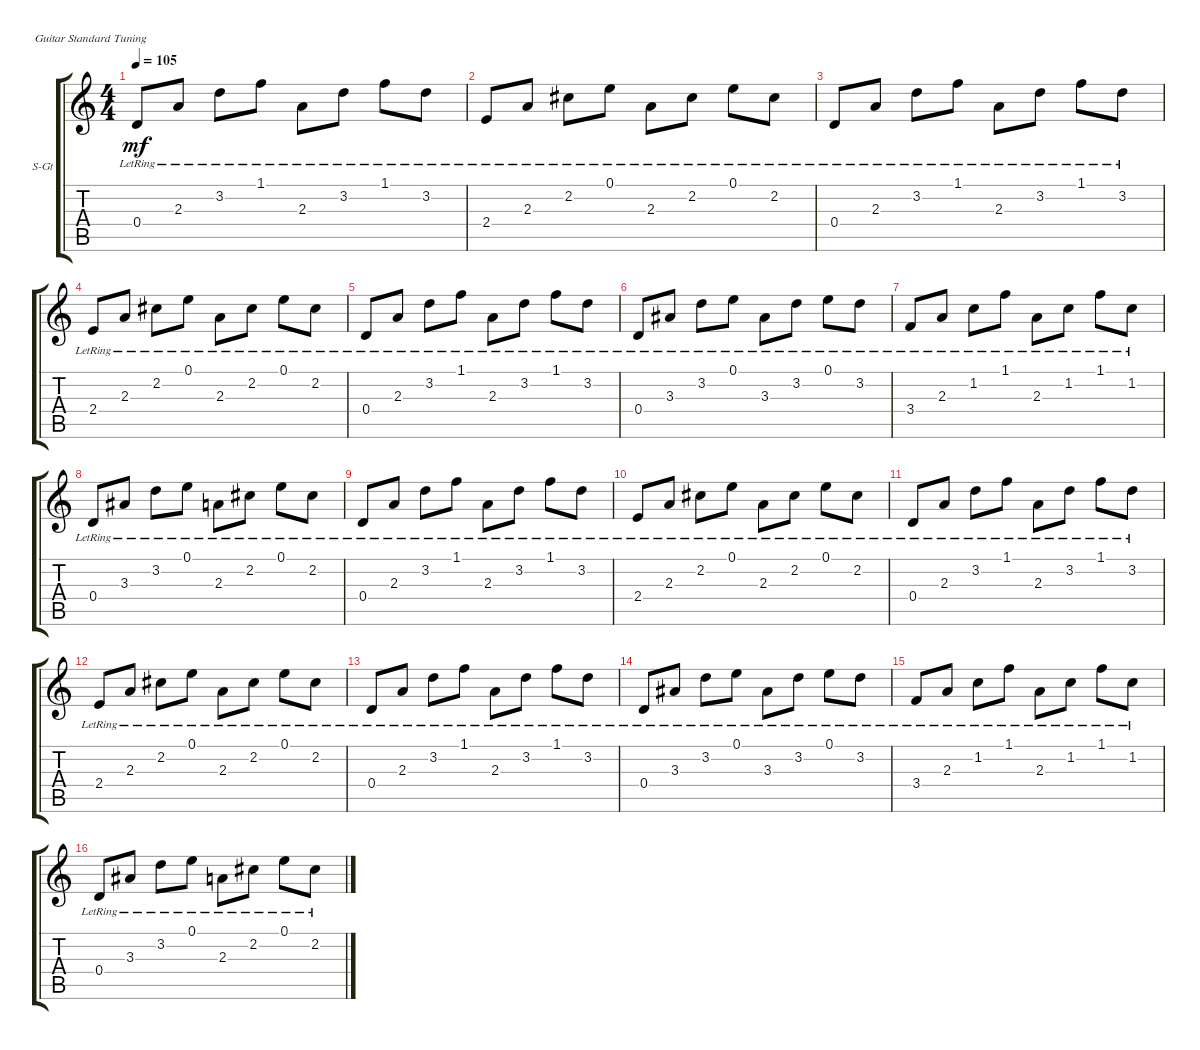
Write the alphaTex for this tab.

\bracketExtendMode groupsimilarinstruments
\firstSystemTrackNameOrientation horizontal
\otherSystemsTrackNameOrientation horizontal
\track ("Александр Васильев (левый канал)" "S-Gt") {instrument acousticguitarsteel}
\staff {score tabs}
\tuning (E4 B3 G3 D3 A2 E2)
\ts (4 4)
\tempo 105
\clef g2
\ks c
0.4{lr}.8{dy mf} 2.3{lr}.8 3.2{lr}.8 1.1{lr}.8 2.3{lr}.8 3.2{lr}.8 1.1{lr}.8 3.2{lr}.8 |
2.4{lr}.8 2.3{lr}.8 2.2{lr}.8 0.1{lr}.8 2.3{lr}.8 2.2{lr}.8 0.1{lr}.8 2.2{lr}.8 |
0.4{lr}.8 2.3{lr}.8 3.2{lr}.8 1.1{lr}.8 2.3{lr}.8 3.2{lr}.8 1.1{lr}.8 3.2{lr}.8 |
2.4{lr}.8 2.3{lr}.8 2.2{lr}.8 0.1{lr}.8 2.3{lr}.8 2.2{lr}.8 0.1{lr}.8 2.2{lr}.8 |
0.4{lr}.8 2.3{lr}.8 3.2{lr}.8 1.1{lr}.8 2.3{lr}.8 3.2{lr}.8 1.1{lr}.8 3.2{lr}.8 |
0.4{lr}.8 3.3{lr}.8 3.2{lr}.8 0.1{lr}.8 3.3{lr}.8 3.2{lr}.8 0.1{lr}.8 3.2{lr}.8 |
3.4{lr}.8 2.3{lr}.8 1.2{lr}.8 1.1{lr}.8 2.3{lr}.8 1.2{lr}.8 1.1{lr}.8 1.2{lr}.8 |
0.4{lr}.8 3.3{lr}.8 3.2{lr}.8 0.1{lr}.8 2.3{lr}.8 2.2{lr}.8 0.1{lr}.8 2.2{lr}.8 |
0.4{lr}.8 2.3{lr}.8 3.2{lr}.8 1.1{lr}.8 2.3{lr}.8 3.2{lr}.8 1.1{lr}.8 3.2{lr}.8 |
2.4{lr}.8 2.3{lr}.8 2.2{lr}.8 0.1{lr}.8 2.3{lr}.8 2.2{lr}.8 0.1{lr}.8 2.2{lr}.8 |
0.4{lr}.8 2.3{lr}.8 3.2{lr}.8 1.1{lr}.8 2.3{lr}.8 3.2{lr}.8 1.1{lr}.8 3.2{lr}.8 |
2.4{lr}.8 2.3{lr}.8 2.2{lr}.8 0.1{lr}.8 2.3{lr}.8 2.2{lr}.8 0.1{lr}.8 2.2{lr}.8 |
0.4{lr}.8 2.3{lr}.8 3.2{lr}.8 1.1{lr}.8 2.3{lr}.8 3.2{lr}.8 1.1{lr}.8 3.2{lr}.8 |
0.4{lr}.8 3.3{lr}.8 3.2{lr}.8 0.1{lr}.8 3.3{lr}.8 3.2{lr}.8 0.1{lr}.8 3.2{lr}.8 |
3.4{lr}.8 2.3{lr}.8 1.2{lr}.8 1.1{lr}.8 2.3{lr}.8 1.2{lr}.8 1.1{lr}.8 1.2{lr}.8 |
0.4{lr}.8 3.3{lr}.8 3.2{lr}.8 0.1{lr}.8 2.3{lr}.8 2.2{lr}.8 0.1{lr}.8 2.2{lr}.8
